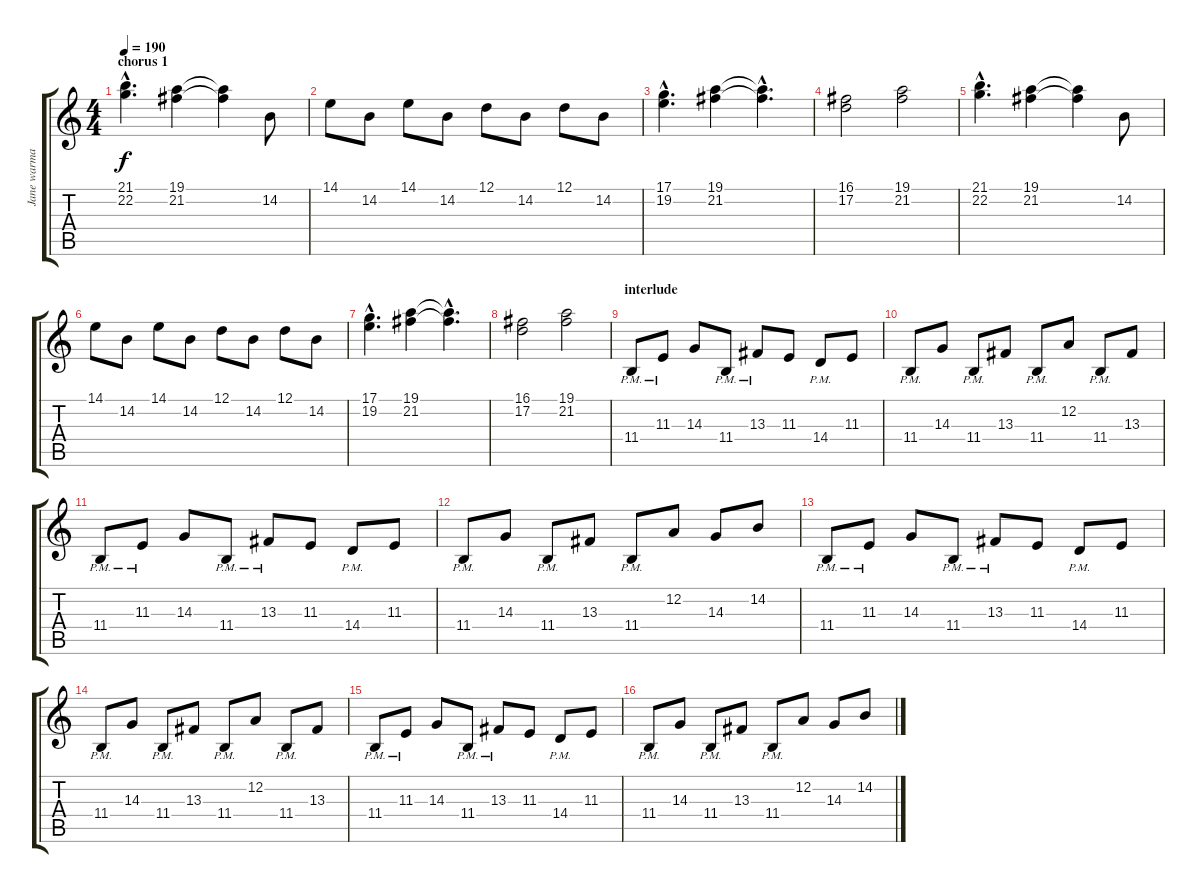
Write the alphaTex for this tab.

\track ("Jane warman" "Jane warma") {instrument lead2sawtooth}
\staff {score tabs}
\tuning (D4 A3 F3 C3 G2 C2) {hide}
\ts (4 4)
\section ("" "chorus 1")
\tempo 190
\clef g2
\ks c
(21.1{hac} 22.2{hac}).4{d dy f volume 11 balance 8 instrument stringensemble1} (19.1 21.2).4 (19.1{t} 21.2{t}).4 14.2.8 |
14.1.8 14.2.8 14.1.8 14.2.8 12.1.8 14.2.8 12.1.8 14.2.8 |
(17.1{hac} 19.2{hac}).4{d} (19.1 21.2).4 (19.1{hac t} 21.2{hac t}).4{d} |
(16.1 17.2).2 (19.1 21.2).2 |
(21.1{hac} 22.2{hac}).4{d} (19.1 21.2).4 (19.1{t} 21.2{t}).4 14.2.8 |
14.1.8 14.2.8 14.1.8 14.2.8 12.1.8 14.2.8 12.1.8 14.2.8 |
(17.1{hac} 19.2{hac}).4{d} (19.1 21.2).4 (19.1{hac t} 21.2{hac t}).4{d} |
(16.1 17.2).2 (19.1 21.2).2 |
\section ("" "interlude")
11.4{pm}.8{volume 9 balance 8 instrument fx8scifi} 11.3{pm}.8 14.3.8 11.4{pm}.8 13.3{pm}.8 11.3.8 14.4{pm}.8 11.3.8 |
11.4{pm}.8 14.3.8 11.4{pm}.8 13.3.8 11.4{pm}.8 12.2.8 11.4{pm}.8 13.3.8 |
11.4{pm}.8 11.3{pm}.8 14.3.8 11.4{pm}.8 13.3{pm}.8 11.3.8 14.4{pm}.8 11.3.8 |
11.4{pm}.8 14.3.8 11.4{pm}.8 13.3.8 11.4{pm}.8 12.2.8 14.3.8 14.2.8 |
11.4{pm}.8 11.3{pm}.8 14.3.8 11.4{pm}.8 13.3{pm}.8 11.3.8 14.4{pm}.8 11.3.8 |
11.4{pm}.8 14.3.8 11.4{pm}.8 13.3.8 11.4{pm}.8 12.2.8 11.4{pm}.8 13.3.8 |
11.4{pm}.8 11.3{pm}.8 14.3.8 11.4{pm}.8 13.3{pm}.8 11.3.8 14.4{pm}.8 11.3.8 |
11.4{pm}.8 14.3.8 11.4{pm}.8 13.3.8 11.4{pm}.8 12.2.8 14.3.8 14.2.8
